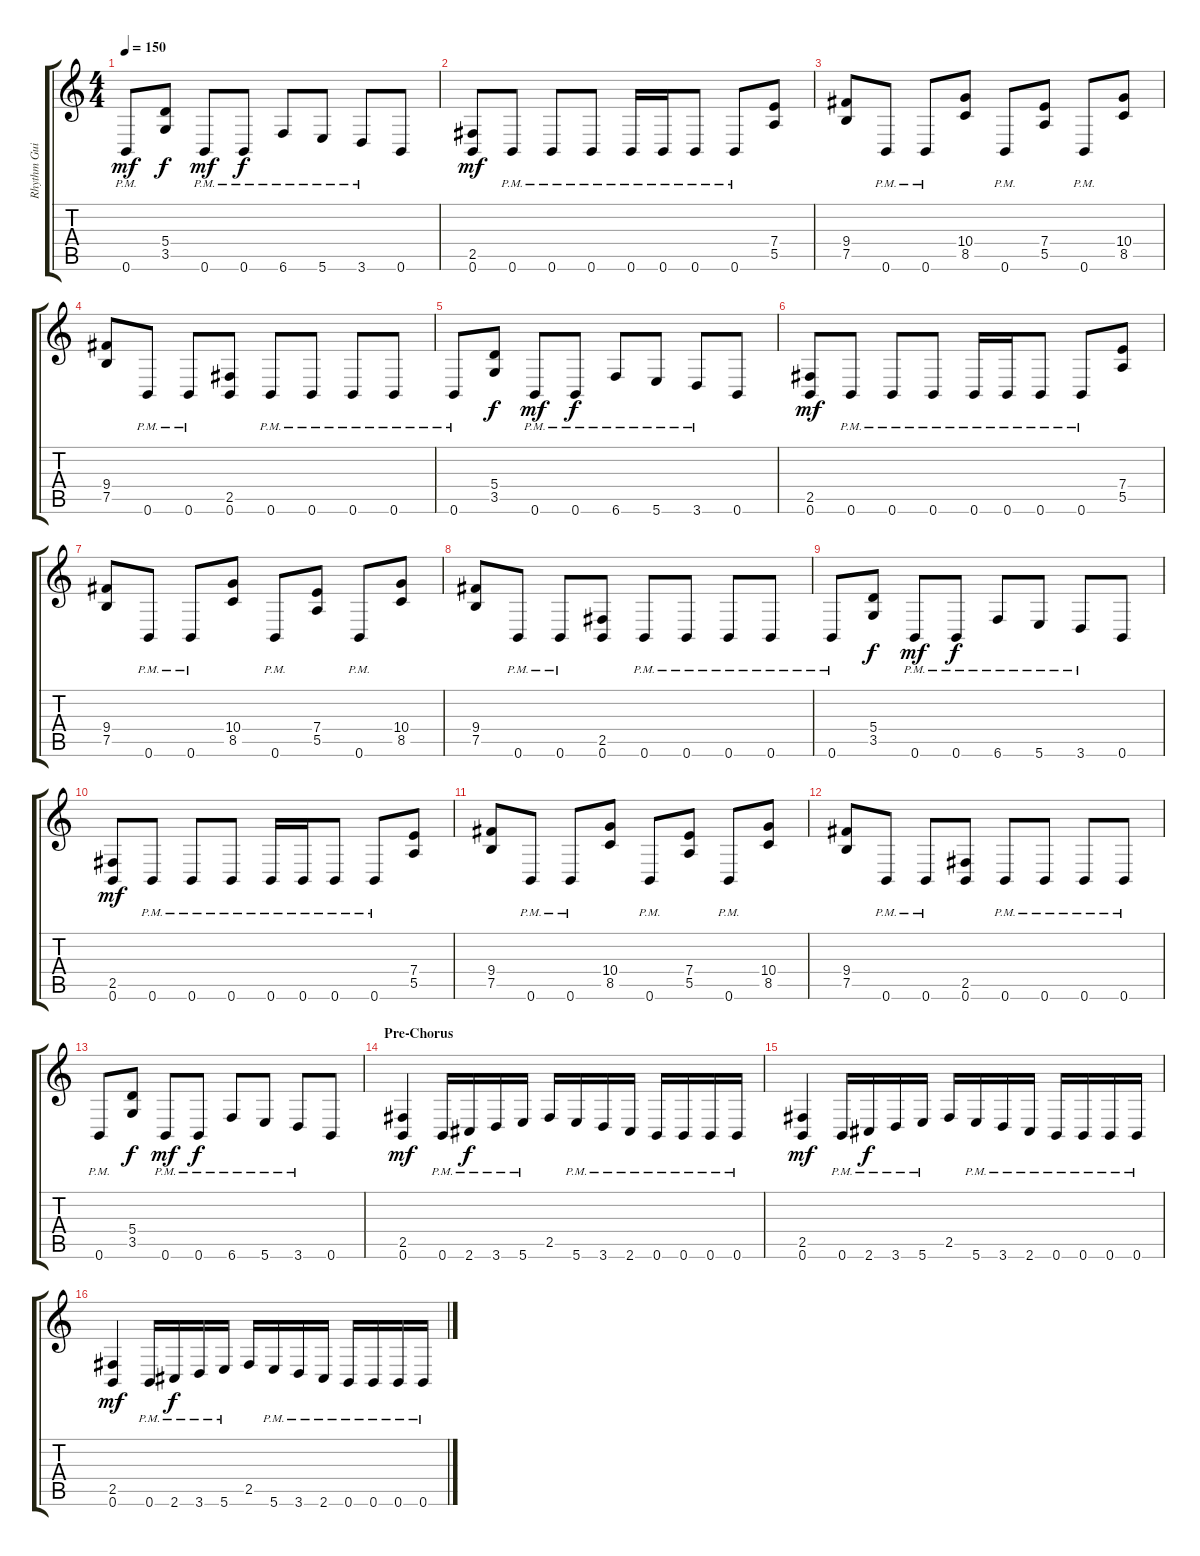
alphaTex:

\track ("Rhythm Guitar" "Rhythm Gui") {instrument distortionguitar}
\staff {score tabs}
\tuning (B3 Gb3 D3 A2 E2 B1) {hide}
\ts (4 4)
\tempo 150
\clef g2
\ks c
0.6{pm}.8{dy mf} (5.4 3.5).8{dy f} 0.6{pm}.8{dy mf} 0.6{pm}.8{dy f} 6.6{pm}.8 5.6{pm}.8 3.6{pm}.8 0.6.8 |
(2.5 0.6).8{dy mf} 0.6{pm}.8 0.6{pm}.8 0.6{pm}.8 0.6{pm}.16 0.6{pm}.16 0.6{pm}.8 0.6{pm}.8 (7.4 5.5).8 |
(9.4 7.5).8 0.6{pm}.8 0.6{pm}.8 (10.4 8.5).8 0.6{pm}.8 (7.4 5.5).8 0.6{pm}.8 (10.4 8.5).8 |
(9.4 7.5).8 0.6{pm}.8 0.6{pm}.8 (2.5 0.6).8 0.6{pm}.8 0.6{pm}.8 0.6{pm}.8 0.6{pm}.8 |
0.6{pm}.8 (5.4 3.5).8{dy f} 0.6{pm}.8{dy mf} 0.6{pm}.8{dy f} 6.6{pm}.8 5.6{pm}.8 3.6{pm}.8 0.6.8 |
(2.5 0.6).8{dy mf} 0.6{pm}.8 0.6{pm}.8 0.6{pm}.8 0.6{pm}.16 0.6{pm}.16 0.6{pm}.8 0.6{pm}.8 (7.4 5.5).8 |
(9.4 7.5).8 0.6{pm}.8 0.6{pm}.8 (10.4 8.5).8 0.6{pm}.8 (7.4 5.5).8 0.6{pm}.8 (10.4 8.5).8 |
(9.4 7.5).8 0.6{pm}.8 0.6{pm}.8 (2.5 0.6).8 0.6{pm}.8 0.6{pm}.8 0.6{pm}.8 0.6{pm}.8 |
0.6{pm}.8 (5.4 3.5).8{dy f} 0.6{pm}.8{dy mf} 0.6{pm}.8{dy f} 6.6{pm}.8 5.6{pm}.8 3.6{pm}.8 0.6.8 |
(2.5 0.6).8{dy mf} 0.6{pm}.8 0.6{pm}.8 0.6{pm}.8 0.6{pm}.16 0.6{pm}.16 0.6{pm}.8 0.6{pm}.8 (7.4 5.5).8 |
(9.4 7.5).8 0.6{pm}.8 0.6{pm}.8 (10.4 8.5).8 0.6{pm}.8 (7.4 5.5).8 0.6{pm}.8 (10.4 8.5).8 |
(9.4 7.5).8 0.6{pm}.8 0.6{pm}.8 (2.5 0.6).8 0.6{pm}.8 0.6{pm}.8 0.6{pm}.8 0.6{pm}.8 |
0.6{pm}.8 (5.4 3.5).8{dy f} 0.6{pm}.8{dy mf} 0.6{pm}.8{dy f} 6.6{pm}.8 5.6{pm}.8 3.6{pm}.8 0.6.8 |
\section ("" "Pre-Chorus")
(2.5 0.6).4{dy mf} 0.6{pm}.16 2.6{pm}.16{dy f} 3.6{pm}.16 5.6{pm}.16 2.5.16 5.6{pm}.16 3.6{pm}.16 2.6{pm}.16 0.6{pm}.16 0.6{pm}.16 0.6{pm}.16 0.6{pm}.16 |
(2.5 0.6).4{dy mf} 0.6{pm}.16 2.6{pm}.16{dy f} 3.6{pm}.16 5.6{pm}.16 2.5.16 5.6{pm}.16 3.6{pm}.16 2.6{pm}.16 0.6{pm}.16 0.6{pm}.16 0.6{pm}.16 0.6{pm}.16 |
(2.5 0.6).4{dy mf} 0.6{pm}.16 2.6{pm}.16{dy f} 3.6{pm}.16 5.6{pm}.16 2.5.16 5.6{pm}.16 3.6{pm}.16 2.6{pm}.16 0.6{pm}.16 0.6{pm}.16 0.6{pm}.16 0.6{pm}.16
